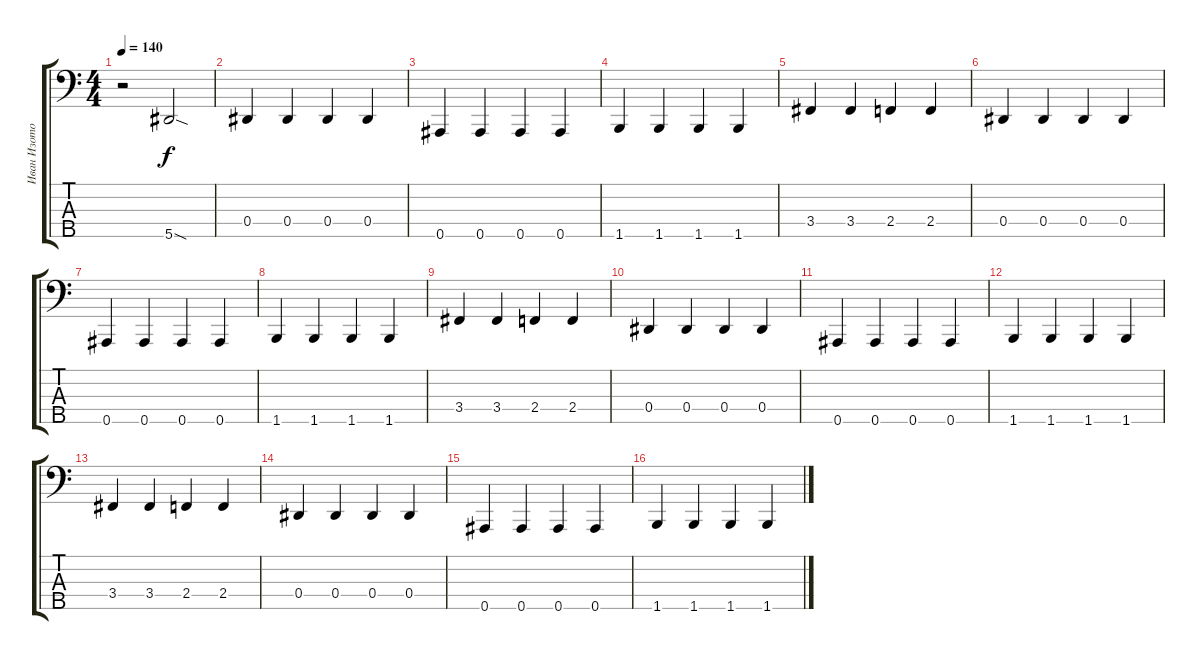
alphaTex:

\track ("Иван Изотов" "Иван Изото") {instrument electricbasspick}
\staff {score tabs}
\tuning (Gb2 Db2 Ab1 Eb1 Bb0) {hide}
\ts (4 4)
\tempo 140
\clef f4
\ks c
r.2{dy f} 5.5{sod}.2 |
0.4.4 0.4.4 0.4.4 0.4.4 |
0.5.4 0.5.4 0.5.4 0.5.4 |
1.5.4 1.5.4 1.5.4 1.5.4 |
3.4.4 3.4.4 2.4.4 2.4.4 |
0.4.4 0.4.4 0.4.4 0.4.4 |
0.5.4 0.5.4 0.5.4 0.5.4 |
1.5.4 1.5.4 1.5.4 1.5.4 |
3.4.4 3.4.4 2.4.4 2.4.4 |
0.4.4 0.4.4 0.4.4 0.4.4 |
0.5.4 0.5.4 0.5.4 0.5.4 |
1.5.4 1.5.4 1.5.4 1.5.4 |
3.4.4 3.4.4 2.4.4 2.4.4 |
0.4.4 0.4.4 0.4.4 0.4.4 |
0.5.4 0.5.4 0.5.4 0.5.4 |
1.5.4 1.5.4 1.5.4 1.5.4
